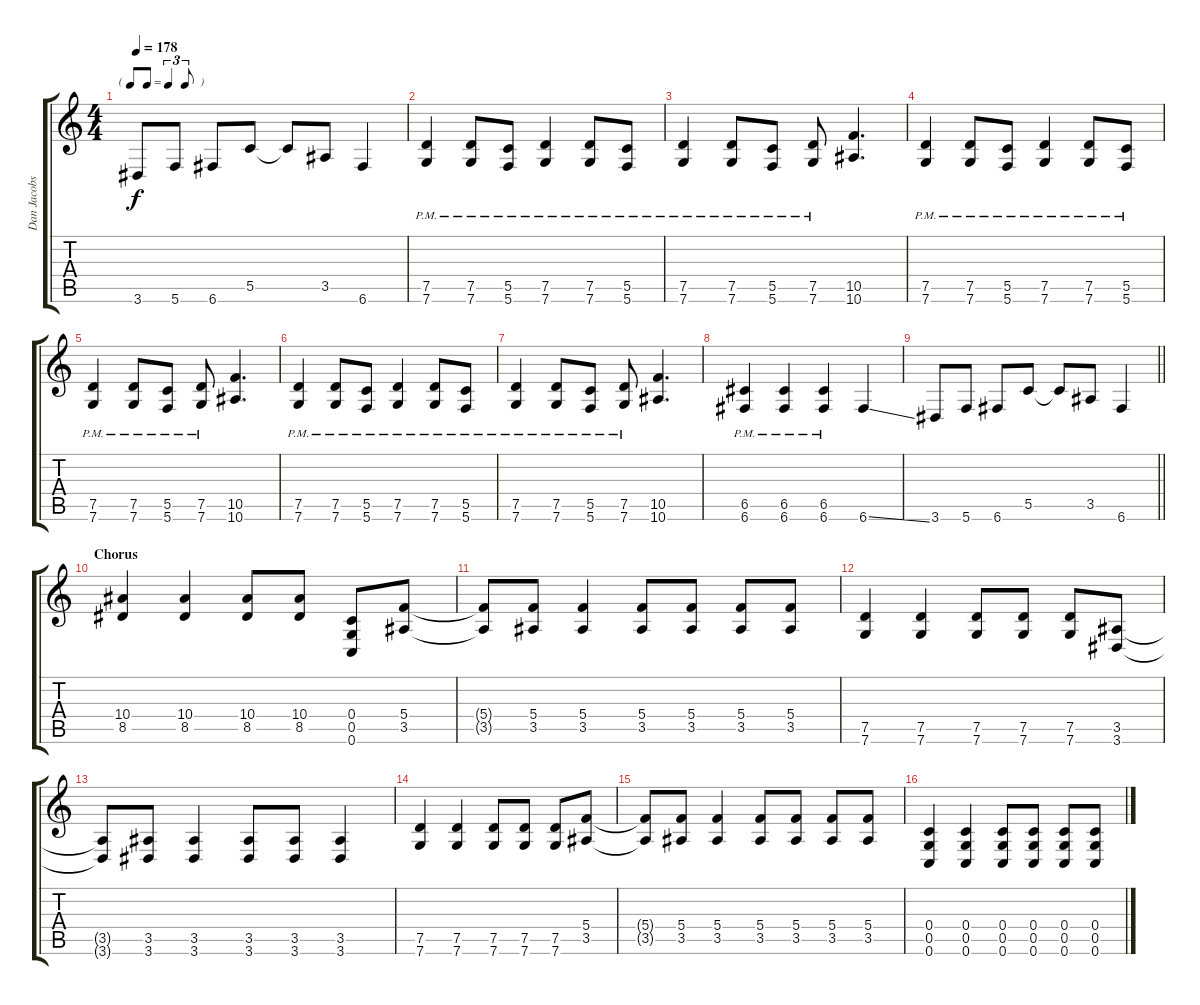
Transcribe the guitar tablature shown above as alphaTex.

\track ("Dan Jacobs" "Dan Jacobs") {instrument distortionguitar}
\staff {score tabs}
\tuning (D4 A3 F3 C3 G2 C2) {hide}
\ts (4 4)
\tf triplet8th
\tempo 178
\clef g2
\ks c
3.6.8{dy f} 5.6.8 6.6.8 5.5.8 5.5{t}.8 3.5.8 6.6.4 |
(7.5{pm} 7.6{pm}).4 (7.5{pm} 7.6{pm}).8 (5.5{pm} 5.6{pm}).8 (7.5{pm} 7.6{pm}).4 (7.5{pm} 7.6{pm}).8 (5.5{pm} 5.6{pm}).8 |
(7.5{pm} 7.6{pm}).4 (7.5{pm} 7.6{pm}).8 (5.5{pm} 5.6{pm}).8 (7.5{pm} 7.6{pm}).8 (10.5 10.6).4{d} |
(7.5{pm} 7.6{pm}).4 (7.5{pm} 7.6{pm}).8 (5.5{pm} 5.6{pm}).8 (7.5{pm} 7.6{pm}).4 (7.5{pm} 7.6{pm}).8 (5.5{pm} 5.6{pm}).8 |
(7.5{pm} 7.6{pm}).4 (7.5{pm} 7.6{pm}).8 (5.5{pm} 5.6{pm}).8 (7.5{pm} 7.6{pm}).8 (10.5 10.6).4{d} |
(7.5{pm} 7.6{pm}).4 (7.5{pm} 7.6{pm}).8 (5.5{pm} 5.6{pm}).8 (7.5{pm} 7.6{pm}).4 (7.5{pm} 7.6{pm}).8 (5.5{pm} 5.6{pm}).8 |
(7.5{pm} 7.6{pm}).4 (7.5{pm} 7.6{pm}).8 (5.5{pm} 5.6{pm}).8 (7.5{pm} 7.6{pm}).8 (10.5 10.6).4{d} |
(6.5{pm} 6.6{pm}).4 (6.5{pm} 6.6{pm}).4 (6.5{pm} 6.6{pm}).4 6.6{ss}.4 |
\barLineRight lightlight
3.6.8 5.6.8 6.6.8 5.5.8 5.5{t}.8 3.5.8 6.6.4 |
\section ("" "Chorus")
(10.4 8.5).4 (10.4 8.5).4 (10.4 8.5).8 (10.4 8.5).8 (0.4 0.5 0.6).8 (5.4 3.5).8 |
(5.4{t} 3.5{t}).8 (5.4 3.5).8 (5.4 3.5).4 (5.4 3.5).8 (5.4 3.5).8 (5.4 3.5).8 (5.4 3.5).8 |
(7.5 7.6).4 (7.5 7.6).4 (7.5 7.6).8 (7.5 7.6).8 (7.5 7.6).8 (3.5 3.6).8 |
(3.5{t} 3.6{t}).8 (3.5 3.6).8 (3.5 3.6).4 (3.5 3.6).8 (3.5 3.6).8 (3.5 3.6).4 |
(7.5 7.6).4 (7.5 7.6).4 (7.5 7.6).8 (7.5 7.6).8 (7.5 7.6).8 (5.4 3.5).8 |
(5.4{t} 3.5{t}).8 (5.4 3.5).8 (5.4 3.5).4 (5.4 3.5).8 (5.4 3.5).8 (5.4 3.5).8 (5.4 3.5).8 |
(0.4 0.5 0.6).4 (0.4 0.5 0.6).4 (0.4 0.5 0.6).8 (0.4 0.5 0.6).8 (0.4 0.5 0.6).8 (0.4 0.5 0.6).8
